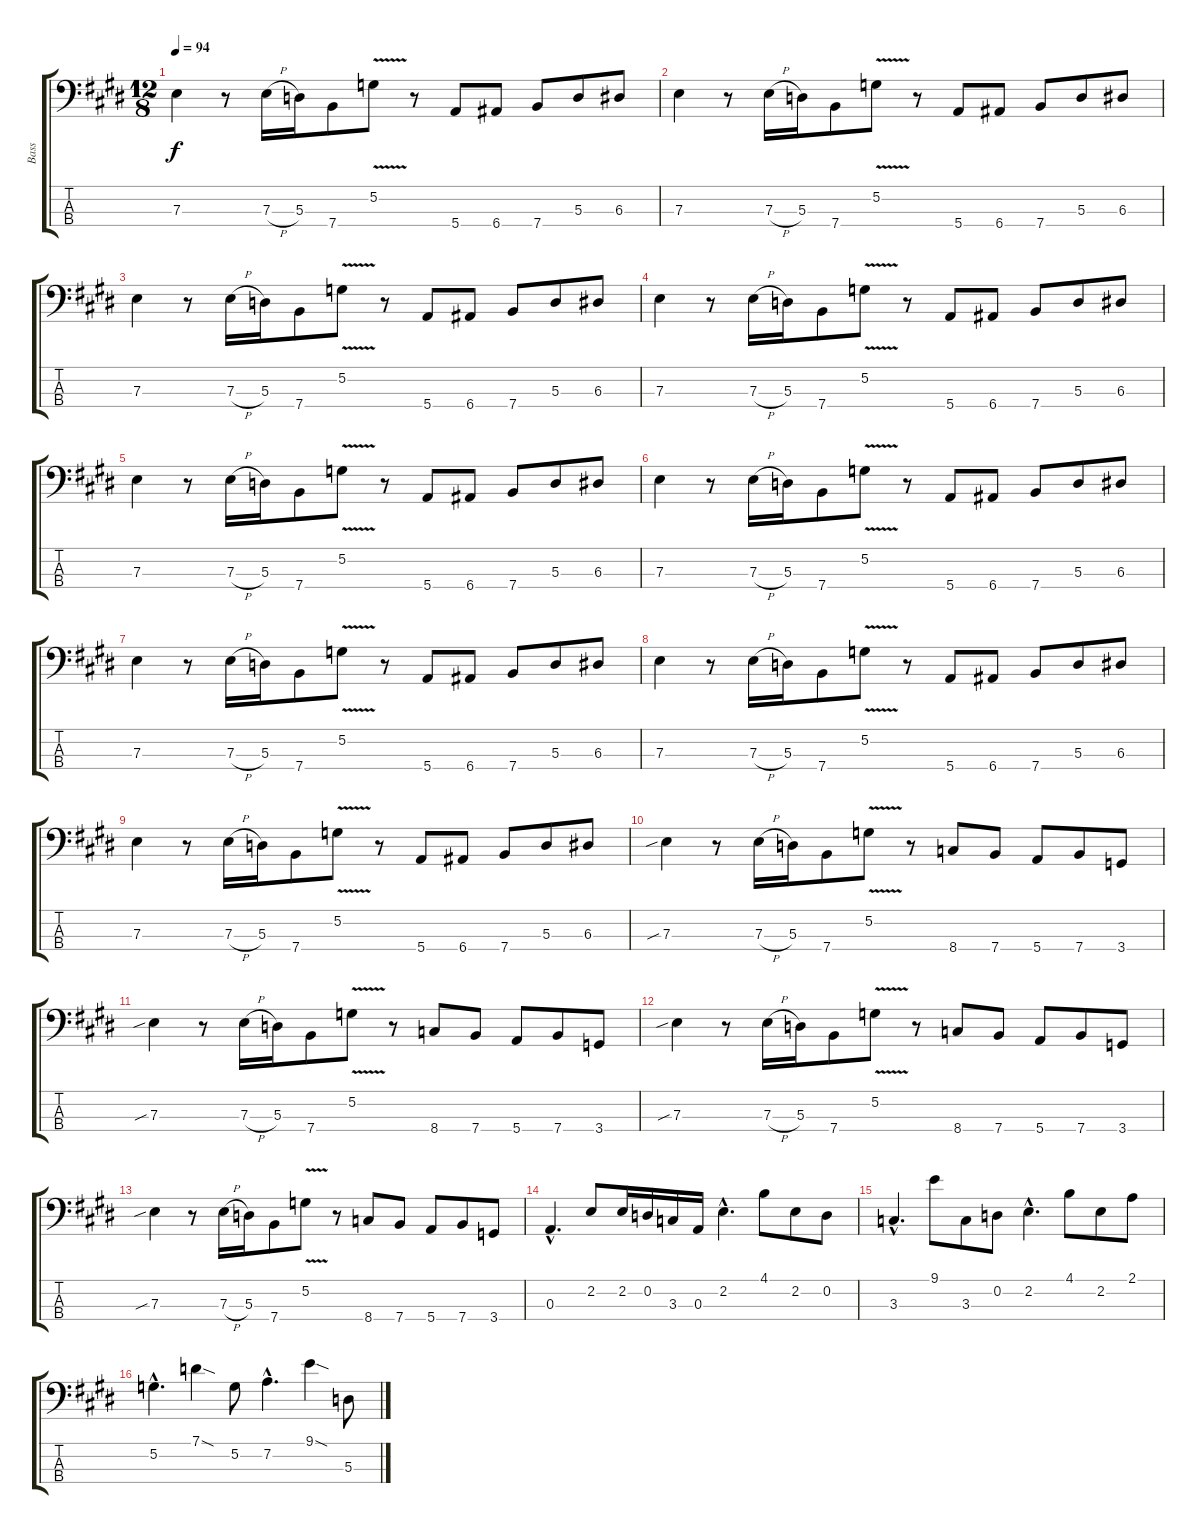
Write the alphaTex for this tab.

\track ("Bass" "Bass") {instrument acousticbass}
\staff {score tabs}
\tuning (G2 D2 A1 E1) {hide}
\ts (12 8)
\tempo 94
\clef f4
\ks e
7.3.4{dy f} r.8 7.3{h}.16 5.3.16 7.4.8 5.2{v}.8 r.8 5.4.8 6.4.8 7.4.8 5.3.8 6.3.8 |
7.3.4 r.8 7.3{h}.16 5.3.16 7.4.8 5.2{v}.8 r.8 5.4.8 6.4.8 7.4.8 5.3.8 6.3.8 |
7.3.4 r.8 7.3{h}.16 5.3.16 7.4.8 5.2{v}.8 r.8 5.4.8 6.4.8 7.4.8 5.3.8 6.3.8 |
7.3.4 r.8 7.3{h}.16 5.3.16 7.4.8 5.2{v}.8 r.8 5.4.8 6.4.8 7.4.8 5.3.8 6.3.8 |
7.3.4 r.8 7.3{h}.16 5.3.16 7.4.8 5.2{v}.8 r.8 5.4.8 6.4.8 7.4.8 5.3.8 6.3.8 |
7.3.4 r.8 7.3{h}.16 5.3.16 7.4.8 5.2{v}.8 r.8 5.4.8 6.4.8 7.4.8 5.3.8 6.3.8 |
7.3.4 r.8 7.3{h}.16 5.3.16 7.4.8 5.2{v}.8 r.8 5.4.8 6.4.8 7.4.8 5.3.8 6.3.8 |
7.3.4 r.8 7.3{h}.16 5.3.16 7.4.8 5.2{v}.8 r.8 5.4.8 6.4.8 7.4.8 5.3.8 6.3.8 |
7.3.4 r.8 7.3{h}.16 5.3.16 7.4.8 5.2{v}.8 r.8 5.4.8 6.4.8 7.4.8 5.3.8 6.3.8 |
7.3{sib}.4 r.8 7.3{h}.16 5.3.16 7.4.8 5.2{v}.8 r.8 8.4.8 7.4.8 5.4.8 7.4.8 3.4.8 |
7.3{sib}.4 r.8 7.3{h}.16 5.3.16 7.4.8 5.2{v}.8 r.8 8.4.8 7.4.8 5.4.8 7.4.8 3.4.8 |
7.3{sib}.4 r.8 7.3{h}.16 5.3.16 7.4.8 5.2{v}.8 r.8 8.4.8 7.4.8 5.4.8 7.4.8 3.4.8 |
7.3{sib}.4 r.8 7.3{h}.16 5.3.16 7.4.8 5.2{v}.8 r.8 8.4.8 7.4.8 5.4.8 7.4.8 3.4.8 |
0.3{hac}.4{d} 2.2.8 2.2.16 0.2.16 3.3.16 0.3.16 2.2{hac}.4{d} 4.1.8 2.2.8 0.2.8 |
3.3{hac}.4{d} 9.1.8 3.3.8 0.2.8 2.2{hac}.4{d} 4.1.8 2.2.8 2.1.8 |
5.2{hac}.4{d} 7.1{sod}.4 5.2.8 7.2{hac}.4{d} 9.1{sod}.4 5.3.8
